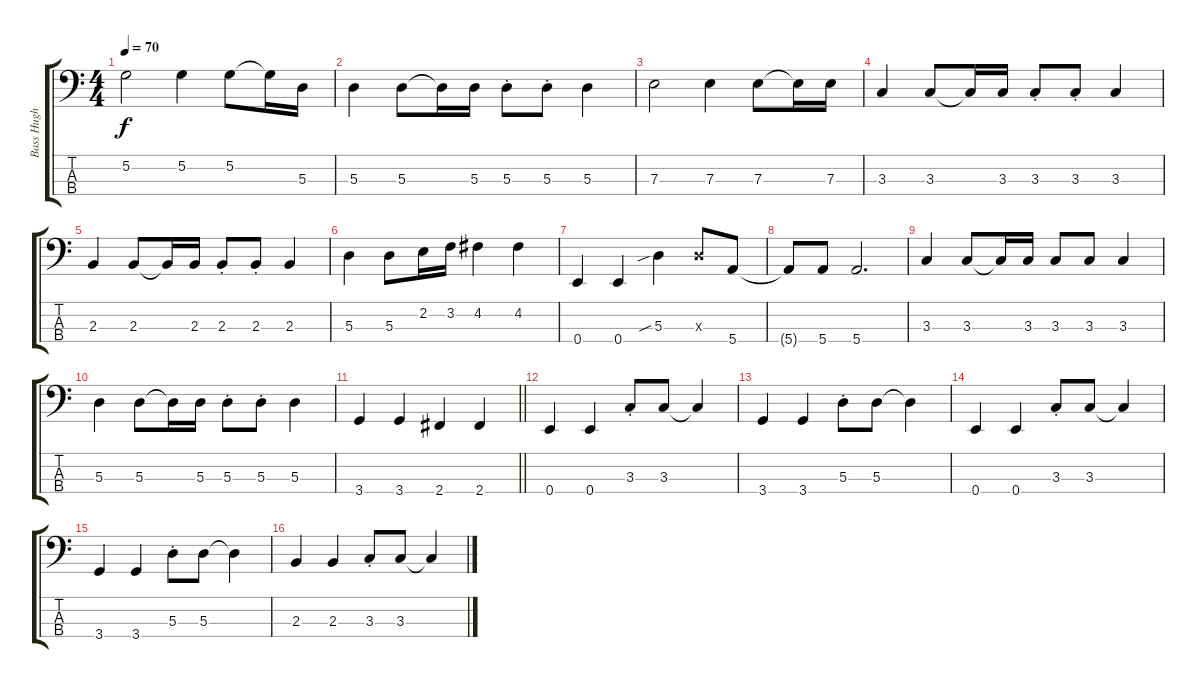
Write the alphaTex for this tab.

\track ("Bass Hugh McDonald" "Bass Hugh ") {instrument electricbassfinger}
\staff {score tabs}
\tuning (G2 D2 A1 E1) {hide}
\ts (4 4)
\tempo 70
\clef f4
\ks c
5.2.2{dy f} 5.2.4 5.2.8 5.2{t}.16 5.3.16 |
5.3.4 5.3.8 5.3{t}.16 5.3.16 5.3{st}.8 5.3{st}.8 5.3.4 |
7.3.2 7.3.4 7.3.8 7.3{t}.16 7.3.16 |
3.3.4 3.3.8 3.3{t}.16 3.3.16 3.3{st}.8 3.3{st}.8 3.3.4 |
2.3.4 2.3.8 2.3{t}.16 2.3.16 2.3{st}.8 2.3{st}.8 2.3.4 |
5.3.4 5.3.8 2.2.16 3.2.16 4.2.4 4.2.4 |
0.4.4 0.4.4 5.3{sib}.4 5.3{x}.8 5.4.8 |
5.4{t}.8 5.4.8 5.4.2{d} |
3.3.4 3.3.8 3.3{t}.16 3.3.16 3.3.8 3.3.8 3.3.4 |
5.3.4 5.3.8 5.3{t}.16 5.3.16 5.3{st}.8 5.3{st}.8 5.3.4 |
\barLineRight lightlight
3.4.4 3.4.4 2.4.4 2.4.4 |
0.4.4 0.4.4 3.3{st}.8 3.3.8 3.3{t}.4 |
3.4.4 3.4.4 5.3{st}.8 5.3.8 5.3{t}.4 |
0.4.4 0.4.4 3.3{st}.8 3.3.8 3.3{t}.4 |
3.4.4 3.4.4 5.3{st}.8 5.3.8 5.3{t}.4 |
2.3.4 2.3.4 3.3{st}.8 3.3.8 3.3{t}.4
